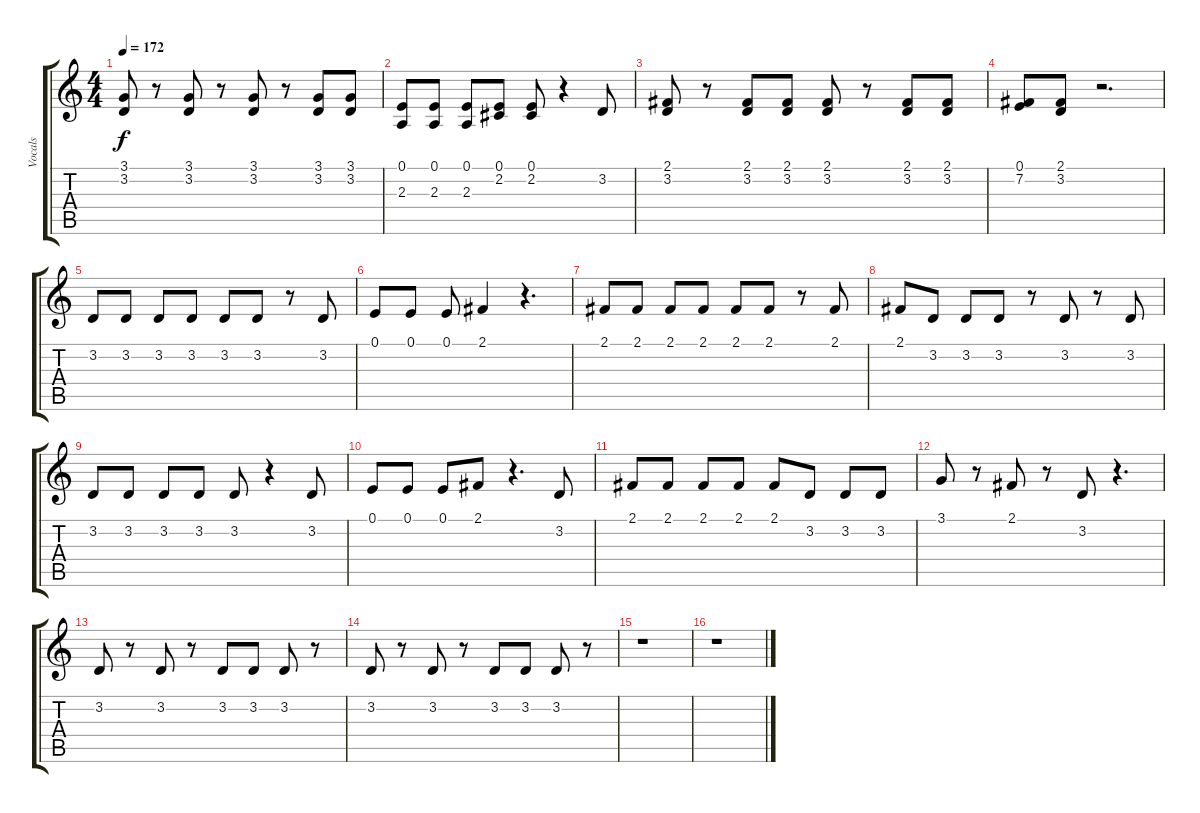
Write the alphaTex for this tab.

\track ("Vocals" "Vocals") {instrument trumpet}
\staff {score tabs}
\tuning (E4 B3 G3 D3 A2 E2) {hide}
\ts (4 4)
\tempo 172
\clef g2
\ks c
(3.1 3.2).8{dy f} r.8 (3.1 3.2).8 r.8 (3.1 3.2).8 r.8 (3.1 3.2).8 (3.1 3.2).8 |
(0.1 2.3).8 (0.1 2.3).8 (0.1 2.3).8 (0.1 2.2).8 (0.1 2.2).8 r.4 3.2.8 |
(2.1 3.2).8 r.8 (2.1 3.2).8 (2.1 3.2).8 (2.1 3.2).8 r.8 (2.1 3.2).8 (2.1 3.2).8 |
(0.1 7.2).8 (2.1 3.2).8 r.2{d} |
3.2.8 3.2.8 3.2.8 3.2.8 3.2.8 3.2.8 r.8 3.2.8 |
0.1.8 0.1.8 0.1.8 2.1.4 r.4{d} |
2.1.8 2.1.8 2.1.8 2.1.8 2.1.8 2.1.8 r.8 2.1.8 |
2.1.8 3.2.8 3.2.8 3.2.8 r.8 3.2.8 r.8 3.2.8 |
3.2.8 3.2.8 3.2.8 3.2.8 3.2.8 r.4 3.2.8 |
0.1.8 0.1.8 0.1.8 2.1.8 r.4{d} 3.2.8 |
2.1.8 2.1.8 2.1.8 2.1.8 2.1.8 3.2.8 3.2.8 3.2.8 |
3.1.8 r.8 2.1.8 r.8 3.2.8 r.4{d} |
3.2.8 r.8 3.2.8 r.8 3.2.8 3.2.8 3.2.8 r.8 |
3.2.8 r.8 3.2.8 r.8 3.2.8 3.2.8 3.2.8 r.8 |
r.1 |
r.1
